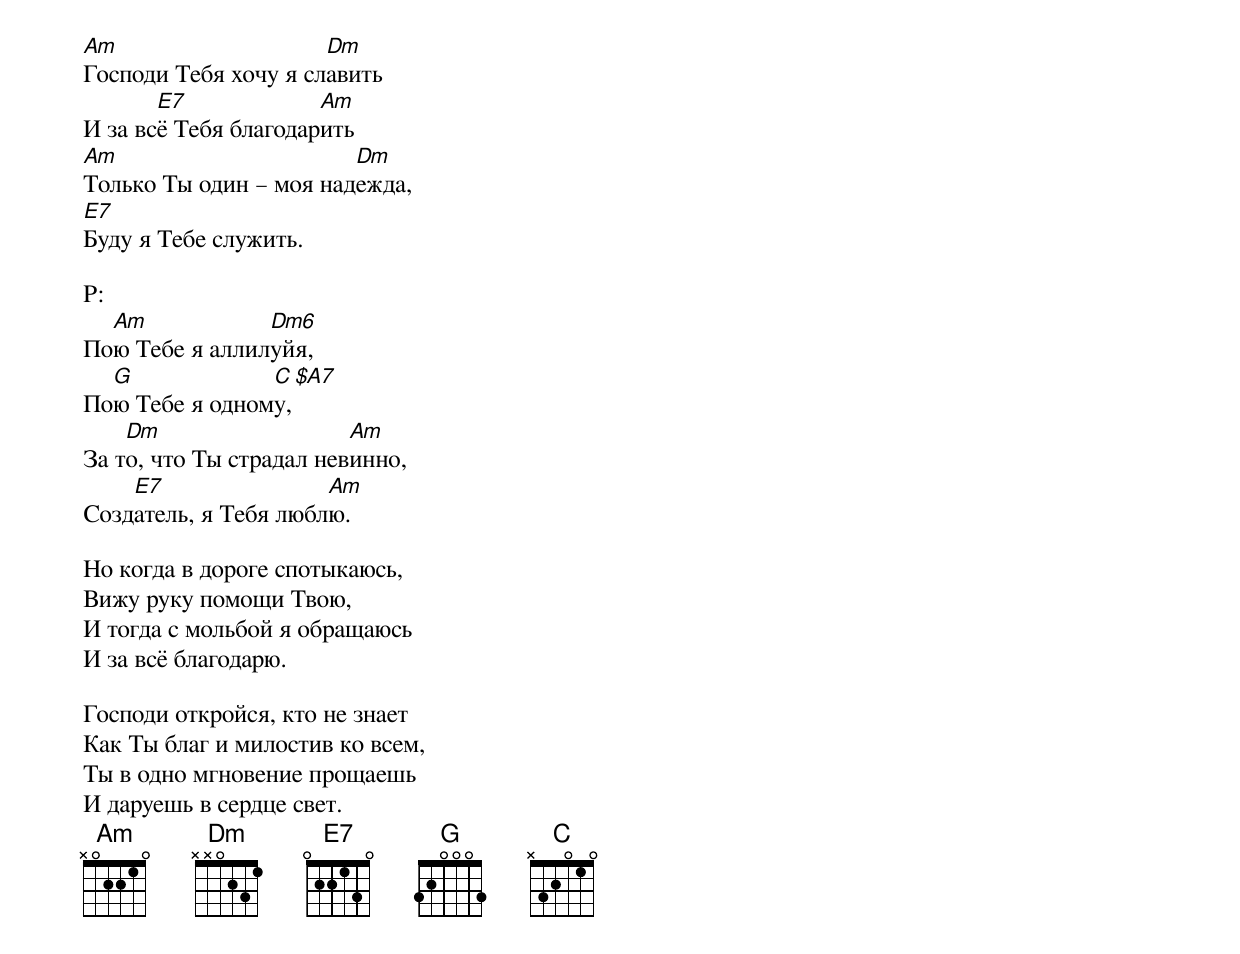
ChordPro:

[Am]Господи Тебя хочу я сл[Dm]авить
И за вс[E7]ё Тебя благодар[Am]ить
[Am]Только Ты один – моя над[Dm]ежда,
[E7]Буду я Тебе служить.

P:
По[Am]ю Тебе я аллил[Dm6]уйя,
По[G]ю Тебе я одном[C]у,[$A7]
За т[Dm]о, что Ты страдал нев[Am]инно,
Созд[E7]атель, я Тебя любл[Am]ю.

Но когда в дороге спотыкаюсь,
Вижу руку помощи Твою,
И тогда с мольбой я обращаюсь
И за всё благодарю.

Господи откройся, кто не знает
Как Ты благ и милостив ко всем,
Ты в одно мгновение прощаешь
И даруешь в сердце свет.
